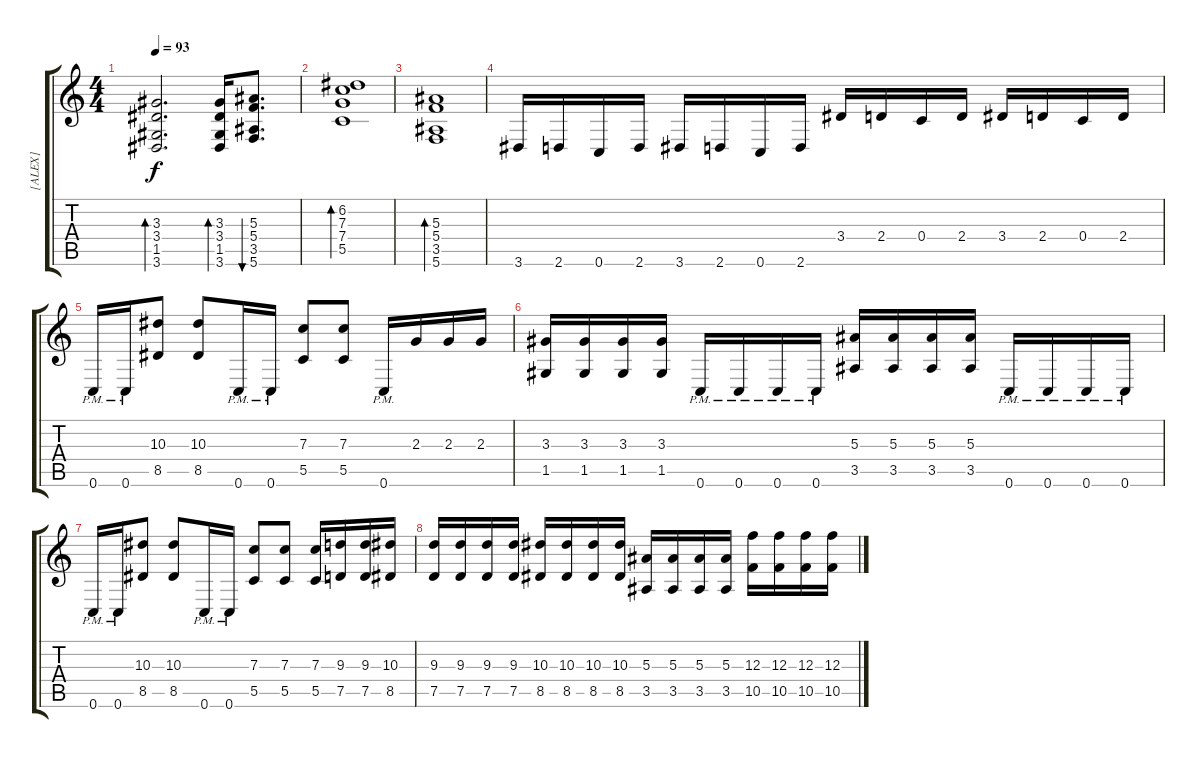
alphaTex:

\track ("[ALEX]" "[ALEX]") {instrument distortionguitar}
\staff {score tabs}
\tuning (D4 A3 F3 C3 G2 C2) {hide}
\ts (4 4)
\tempo 93
\clef g2
\ks c
(3.3 3.4 1.5 3.6).2{d bd 120 dy f} (3.3 3.4 1.5 3.6).16{bd 30} (5.3 5.4 3.5 5.6).8{d bu 30} |
(6.2 7.3 7.4 5.5).1{bd 120} |
(5.3 5.4 3.5 5.6).1{bd 120} |
3.6.16{instrument distortionguitar} 2.6.16 0.6.16 2.6.16 3.6.16 2.6.16 0.6.16 2.6.16 3.4.16 2.4.16 0.4.16 2.4.16 3.4.16 2.4.16 0.4.16 2.4.16 |
0.6{pm}.16 0.6{pm}.16 (10.3 8.5).8 (10.3 8.5).8 0.6{pm}.16 0.6{pm}.16 (7.3 5.5).8 (7.3 5.5).8 0.6{pm}.16 2.3.16 2.3.16 2.3.16 |
(3.3 1.5).16 (3.3 1.5).16 (3.3 1.5).16 (3.3 1.5).16 0.6{pm}.16 0.6{pm}.16 0.6{pm}.16 0.6{pm}.16 (5.3 3.5).16 (5.3 3.5).16 (5.3 3.5).16 (5.3 3.5).16 0.6{pm}.16 0.6{pm}.16 0.6{pm}.16 0.6{pm}.16 |
0.6{pm}.16 0.6{pm}.16 (10.3 8.5).8 (10.3 8.5).8 0.6{pm}.16 0.6{pm}.16 (7.3 5.5).8 (7.3 5.5).8 (7.3 5.5).16 (9.3 7.5).16 (9.3 7.5).16 (10.3 8.5).16 |
(9.3 7.5).16 (9.3 7.5).16 (9.3 7.5).16 (9.3 7.5).16 (10.3 8.5).16 (10.3 8.5).16 (10.3 8.5).16 (10.3 8.5).16 (5.3 3.5).16 (5.3 3.5).16 (5.3 3.5).16 (5.3 3.5).16 (12.3 10.5).16 (12.3 10.5).16 (12.3 10.5).16 (12.3 10.5).16
